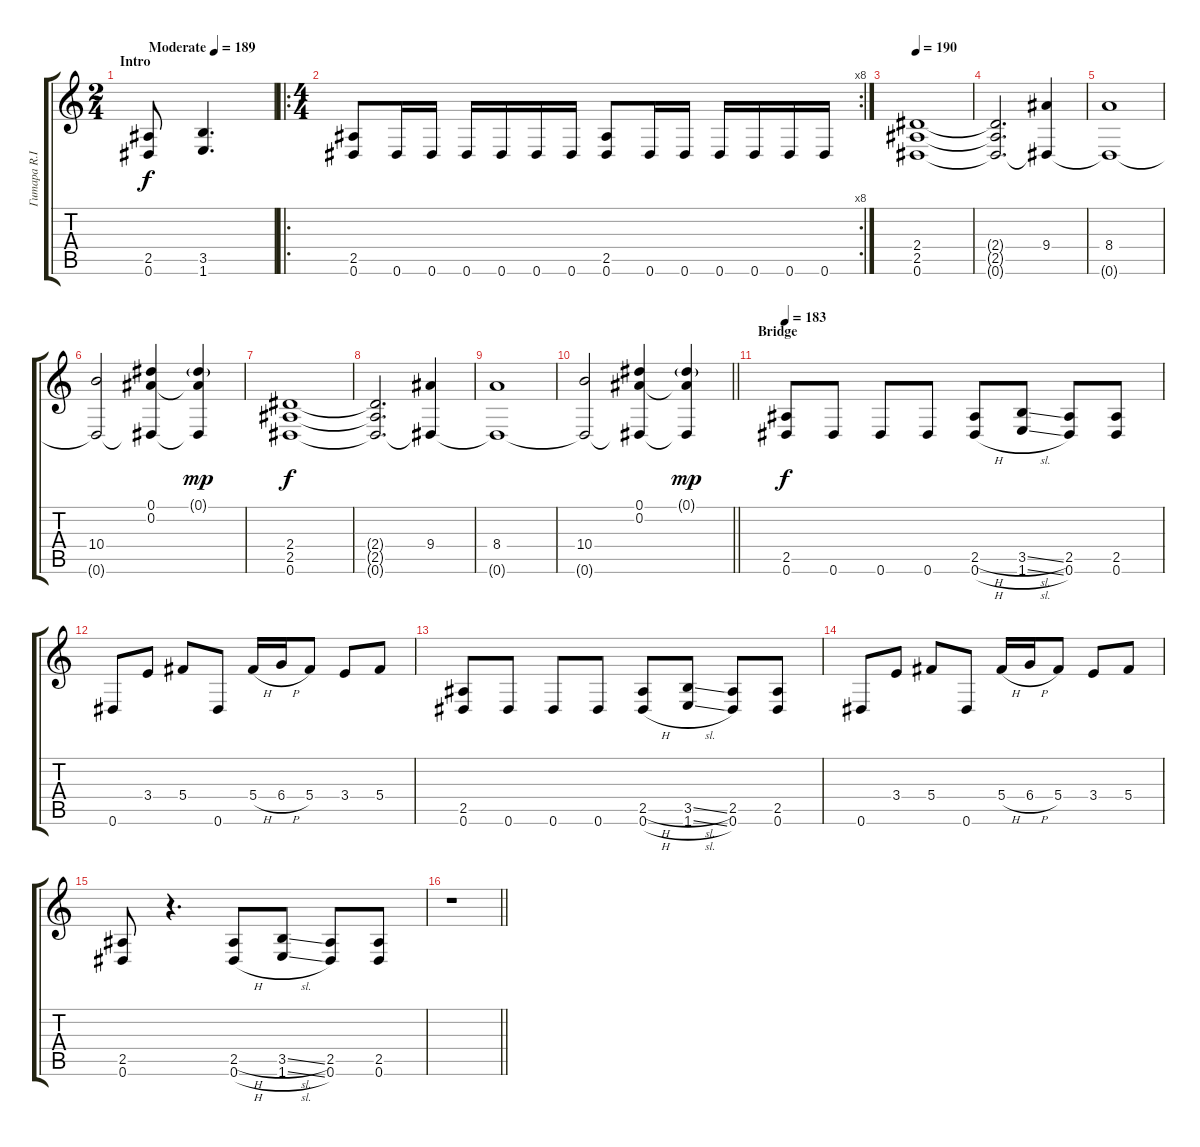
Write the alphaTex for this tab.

\track ("Гитара R.I.P. Hanneman" "Гитара R.I") {instrument overdrivenguitar}
\staff {score tabs}
\tuning (Eb4 Bb3 Gb3 Db3 Ab2 Eb2) {hide}
\ts (2 4)
\section ("" "Intro")
\tempo (189 "Moderate")
\clef g2
\ks c
(2.5 0.6).8{dy f instrument overdrivenguitar} (3.5 1.6).4{d} |
\ro
\rc 8
\ts (4 4)
(2.5 0.6).8 0.6.16 0.6.16 0.6.16 0.6.16 0.6.16 0.6.16 (2.5 0.6).8 0.6.16 0.6.16 0.6.16 0.6.16 0.6.16 0.6.16 |
\tempo 190
(2.4 2.5 0.6).1 |
(2.4{t} 2.5{t} 0.6{t}).2{d} (9.4 0.6{t}).4 |
(8.4 0.6{t}).1 |
(10.4 0.6{t}).2 (0.1 0.2 0.6{t}).4 (0.1{g} 0.2{t} 0.6{t}).4{dy mp} |
(2.4 2.5 0.6).1{dy f} |
(2.4{t} 2.5{t} 0.6{t}).2{d} (9.4 0.6{t}).4 |
(8.4 0.6{t}).1 |
\barLineRight lightlight
(10.4 0.6{t}).2 (0.1 0.2 0.6{t}).4 (0.1{g} 0.2{t} 0.6{t}).4{dy mp} |
\section ("" "Bridge")
\tempo 183
(2.5 0.6).8{dy f} 0.6.8 0.6.8 0.6.8 (2.5{h} 0.6{h}).8 (3.5{sl} 1.6{sl}).8 (2.5 0.6).8 (2.5 0.6).8 |
0.6.8 3.4.8 5.4.8 0.6.8 5.4{h}.16 6.4{h}.16 5.4.8 3.4.8 5.4.8 |
(2.5 0.6).8 0.6.8 0.6.8 0.6.8 (2.5{h} 0.6{h}).8 (3.5{sl} 1.6{sl}).8 (2.5 0.6).8 (2.5 0.6).8 |
0.6.8 3.4.8 5.4.8 0.6.8 5.4{h}.16 6.4{h}.16 5.4.8 3.4.8 5.4.8 |
(2.5 0.6).8 r.4{d} (2.5{h} 0.6{h}).8 (3.5{sl} 1.6{sl}).8 (2.5 0.6).8 (2.5 0.6).8 |
\barLineRight lightlight
r.1
